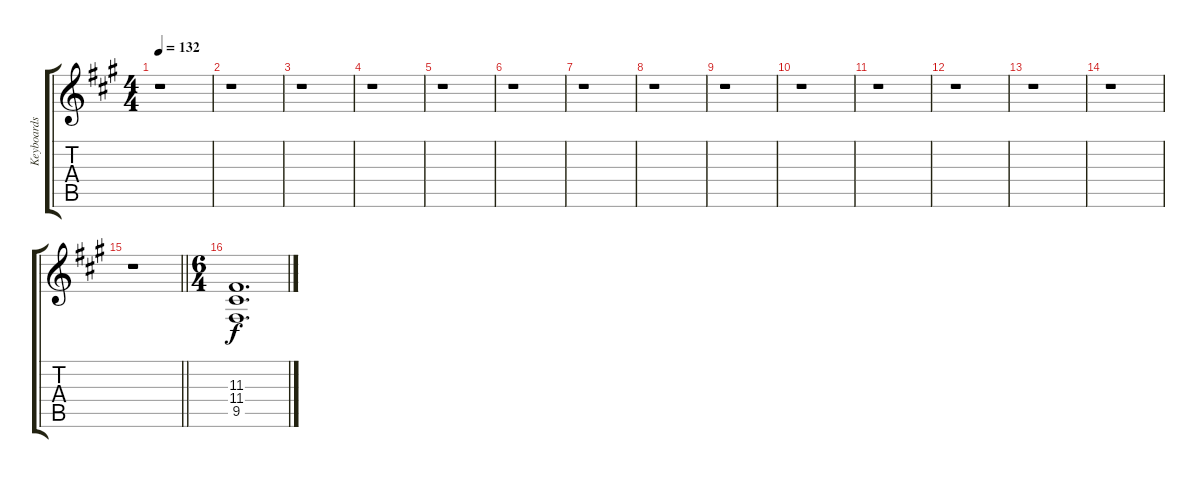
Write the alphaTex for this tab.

\track ("Keyboards" "Keyboards") {instrument synthstrings2}
\staff {score tabs}
\tuning (E4 B3 G3 D3 A2 E2) {hide}
\ts (4 4)
\tempo 132
\clef g2
\ks a
r.1{dy f} |
r.1 |
r.1 |
r.1 |
r.1 |
r.1 |
r.1 |
r.1 |
r.1 |
r.1 |
r.1 |
r.1 |
r.1 |
r.1 |
\barLineRight lightlight
r.1 |
\ts (6 4)
(11.3 11.4 9.5).1{d}
